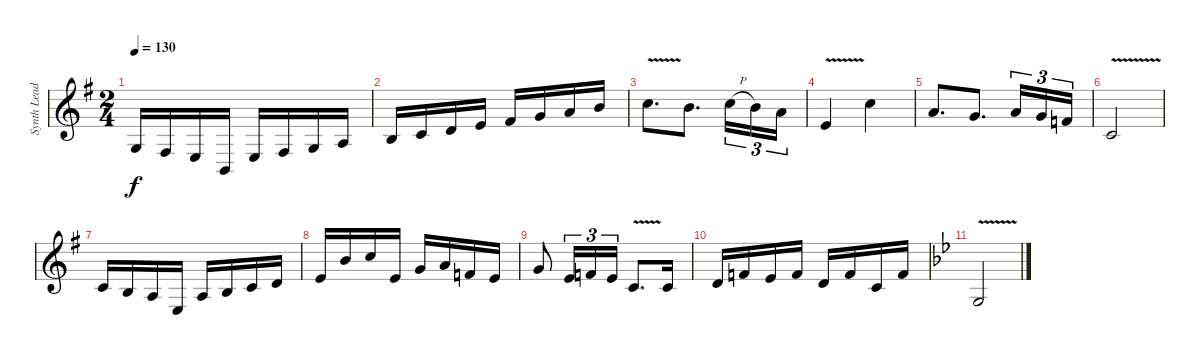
\track ("Synth Lead" "Synth Lead") {instrument lead2sawtooth}
\staff {score}
\tuning (G4 E4 C4 G3 E3 C3 G2) {hide}
\ts (2 4)
\tempo 130
\clef g2
\ks eminor
3.5.16{dy f} 2.5.16 0.5.16 4.7.16 0.5.16 2.5.16 0.4.16 2.4.16 |
4.4.16 0.3.16 2.3.16 0.2.16 2.2.16 0.1.16 2.1.16 4.1.16 |
5.1{v}.8{d} 4.1.8{d} 5.1{h}.16{tu (3 2)} 4.1.16{tu (3 2)} 5.2.16{tu (3 2)} |
4.3{v}.4 5.1.4 |
5.2.8{d} 0.1.8{d} 5.2.16{tu (3 2)} 0.1.16{tu (3 2)} 5.3.16{tu (3 2)} |
0.3{v}.2 |
0.3.16 4.4.16 2.4.16 0.5.16 2.4.16 4.4.16 0.3.16 2.3.16 |
0.2.16 4.1.16 5.1.16 0.2.16 0.1.16 2.1.16 1.2.16 0.2.16 |
0.1.8 0.2.16{tu (3 2)} 1.2.16{tu (3 2)} 0.2.16{tu (3 2)} 0.3{v}.8{d} 0.3.16 |
2.3.16 1.2.16 0.2.16 1.2.16 2.3.16 1.2.16 0.3.16 1.2.16 |
\ks gminor
0.4{v}.2
